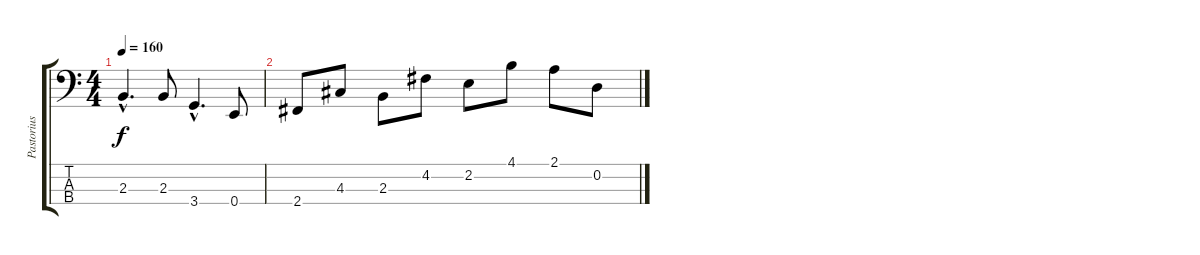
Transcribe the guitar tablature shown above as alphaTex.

\track ("Pastorius" "Pastorius") {instrument fretlessbass}
\staff {score tabs}
\tuning (G2 D2 A1 E1) {hide}
\ts (4 4)
\tempo 160
\clef f4
\ks c
2.3{hac}.4{d dy f} 2.3.8 3.4{hac}.4{d} 0.4.8 |
2.4.8 4.3.8 2.3.8 4.2.8 2.2.8 4.1.8 2.1.8 0.2.8
